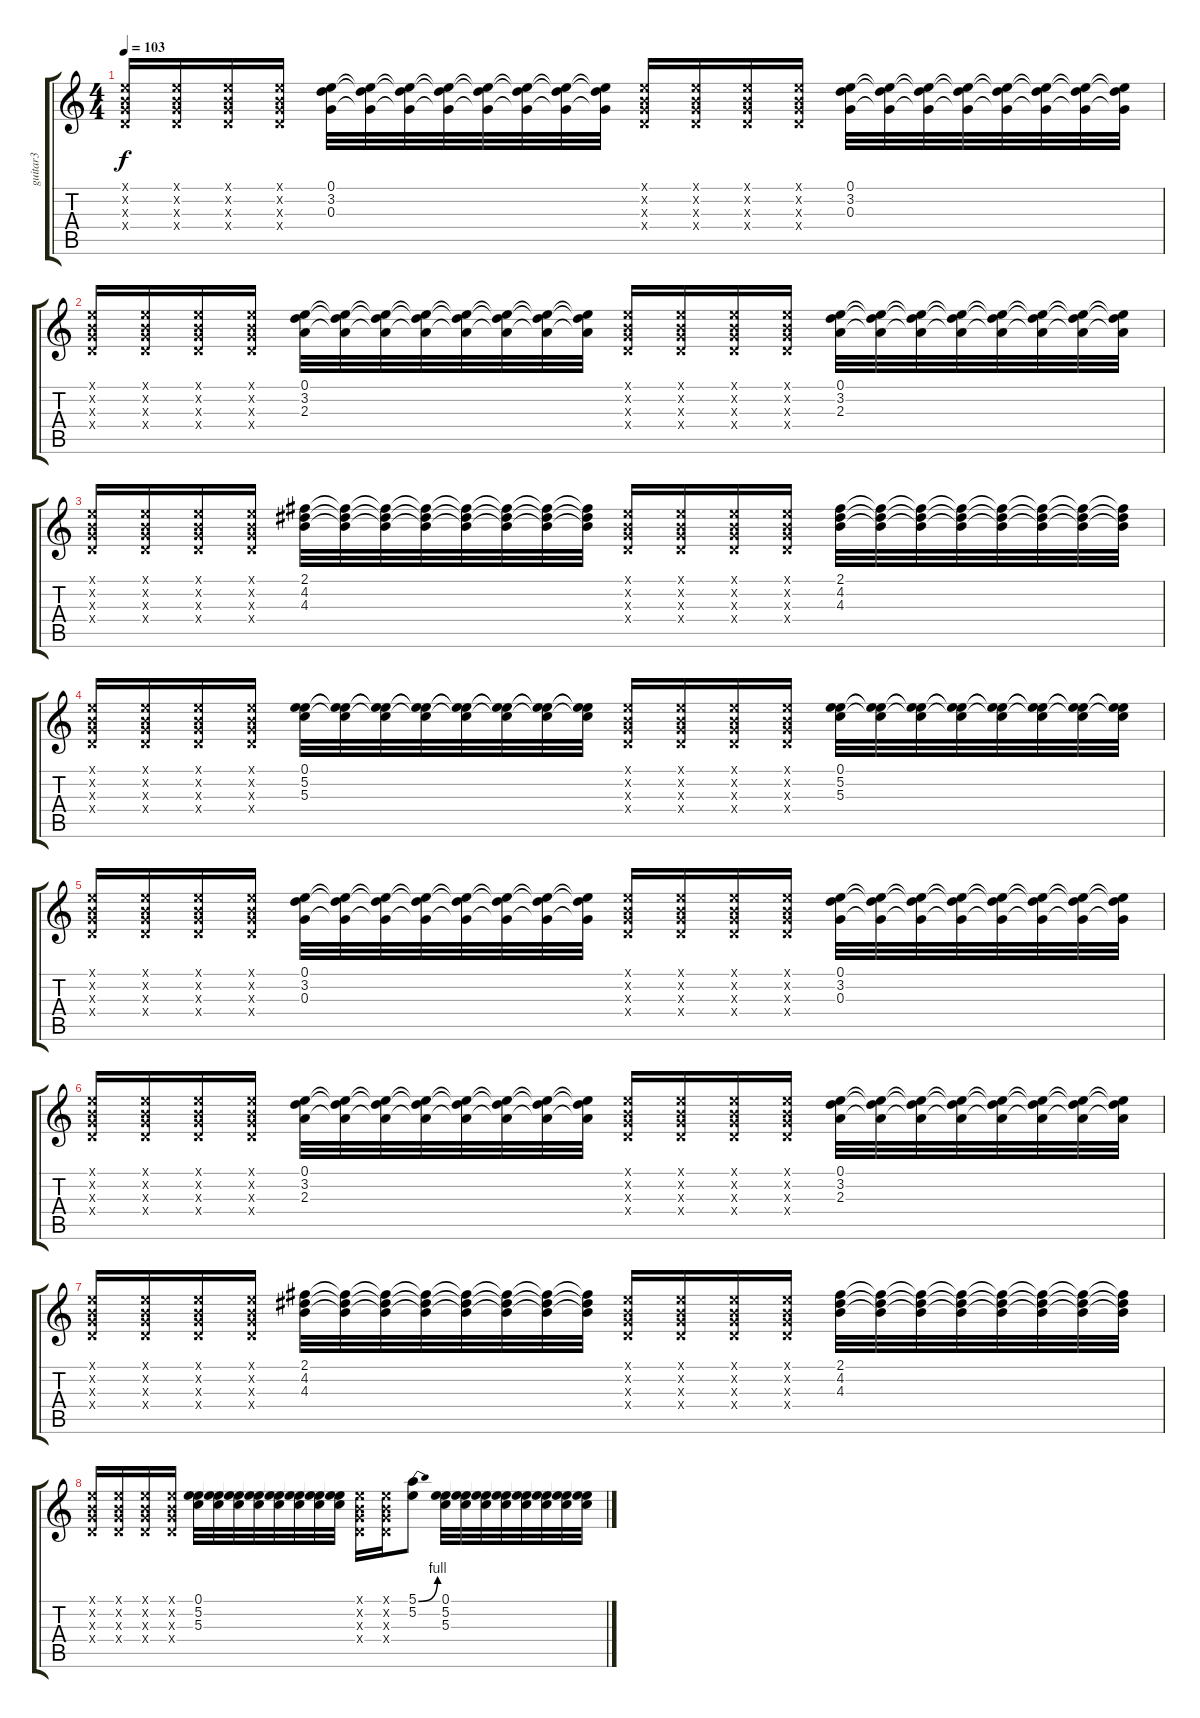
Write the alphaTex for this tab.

\track ("guitar3" "guitar3") {instrument distortionguitar}
\staff {score tabs}
\tuning (E4 B3 G3 D3 A2 E2) {hide}
\ts (4 4)
\tempo 103
\clef g2
\ks c
(0.1{x} 0.2{x} 0.3{x} 0.4{x}).16{dy f} (0.1{x} 0.2{x} 0.3{x} 0.4{x}).16 (0.1{x} 0.2{x} 0.3{x} 0.4{x}).16 (0.1{x} 0.2{x} 0.3{x} 0.4{x}).16 (0.1 3.2 0.3).32{volume 6} (0.1{t} 3.2{t} 0.3{t}).32{volume 7} (0.1{t} 3.2{t} 0.3{t}).32{volume 8} (0.1{t} 3.2{t} 0.3{t}).32{volume 9} (0.1{t} 3.2{t} 0.3{t}).32{volume 10} (0.1{t} 3.2{t} 0.3{t}).32{volume 11} (0.1{t} 3.2{t} 0.3{t}).32{volume 12} (0.1{t} 3.2{t} 0.3{t}).32{volume 13} (0.1{x} 0.2{x} 0.3{x} 0.4{x}).16 (0.1{x} 0.2{x} 0.3{x} 0.4{x}).16 (0.1{x} 0.2{x} 0.3{x} 0.4{x}).16 (0.1{x} 0.2{x} 0.3{x} 0.4{x}).16 (0.1 3.2 0.3).32{volume 6} (0.1{t} 3.2{t} 0.3{t}).32{volume 7} (0.1{t} 3.2{t} 0.3{t}).32{volume 8} (0.1{t} 3.2{t} 0.3{t}).32{volume 9} (0.1{t} 3.2{t} 0.3{t}).32{volume 10} (0.1{t} 3.2{t} 0.3{t}).32{volume 11} (0.1{t} 3.2{t} 0.3{t}).32{volume 12} (0.1{t} 3.2{t} 0.3{t}).32{volume 13} |
(0.1{x} 0.2{x} 0.3{x} 0.4{x}).16 (0.1{x} 0.2{x} 0.3{x} 0.4{x}).16 (0.1{x} 0.2{x} 0.3{x} 0.4{x}).16 (0.1{x} 0.2{x} 0.3{x} 0.4{x}).16 (0.1 3.2 2.3).32{volume 6} (0.1{t} 3.2{t} 2.3{t}).32{volume 7} (0.1{t} 3.2{t} 2.3{t}).32{volume 8} (0.1{t} 3.2{t} 2.3{t}).32{volume 9} (0.1{t} 3.2{t} 2.3{t}).32{volume 10} (0.1{t} 3.2{t} 2.3{t}).32{volume 11} (0.1{t} 3.2{t} 2.3{t}).32{volume 12} (0.1{t} 3.2{t} 2.3{t}).32{volume 13} (0.1{x} 0.2{x} 0.3{x} 0.4{x}).16 (0.1{x} 0.2{x} 0.3{x} 0.4{x}).16 (0.1{x} 0.2{x} 0.3{x} 0.4{x}).16 (0.1{x} 0.2{x} 0.3{x} 0.4{x}).16 (0.1 3.2 2.3).32{volume 6} (0.1{t} 3.2{t} 2.3{t}).32{volume 7} (0.1{t} 3.2{t} 2.3{t}).32{volume 8} (0.1{t} 3.2{t} 2.3{t}).32{volume 9} (0.1{t} 3.2{t} 2.3{t}).32{volume 10} (0.1{t} 3.2{t} 2.3{t}).32{volume 11} (0.1{t} 3.2{t} 2.3{t}).32{volume 12} (0.1{t} 3.2{t} 2.3{t}).32{volume 13} |
(0.1{x} 0.2{x} 0.3{x} 0.4{x}).16 (0.1{x} 0.2{x} 0.3{x} 0.4{x}).16 (0.1{x} 0.2{x} 0.3{x} 0.4{x}).16 (0.1{x} 0.2{x} 0.3{x} 0.4{x}).16 (2.1 4.2 4.3).32{volume 6} (2.1{t} 4.2{t} 4.3{t}).32{volume 7} (2.1{t} 4.2{t} 4.3{t}).32{volume 8} (2.1{t} 4.2{t} 4.3{t}).32{volume 9} (2.1{t} 4.2{t} 4.3{t}).32{volume 10} (2.1{t} 4.2{t} 4.3{t}).32{volume 11} (2.1{t} 4.2{t} 4.3{t}).32{volume 12} (2.1{t} 4.2{t} 4.3{t}).32{volume 13} (0.1{x} 0.2{x} 0.3{x} 0.4{x}).16 (0.1{x} 0.2{x} 0.3{x} 0.4{x}).16 (0.1{x} 0.2{x} 0.3{x} 0.4{x}).16 (0.1{x} 0.2{x} 0.3{x} 0.4{x}).16 (2.1 4.2 4.3).32{volume 6} (2.1{t} 4.2{t} 4.3{t}).32{volume 7} (2.1{t} 4.2{t} 4.3{t}).32{volume 8} (2.1{t} 4.2{t} 4.3{t}).32{volume 9} (2.1{t} 4.2{t} 4.3{t}).32{volume 10} (2.1{t} 4.2{t} 4.3{t}).32{volume 11} (2.1{t} 4.2{t} 4.3{t}).32{volume 12} (2.1{t} 4.2{t} 4.3{t}).32{volume 13} |
(0.1{x} 0.2{x} 0.3{x} 0.4{x}).16 (0.1{x} 0.2{x} 0.3{x} 0.4{x}).16 (0.1{x} 0.2{x} 0.3{x} 0.4{x}).16 (0.1{x} 0.2{x} 0.3{x} 0.4{x}).16 (0.1 5.2 5.3).32{volume 6} (0.1{t} 5.2{t} 5.3{t}).32{volume 7} (0.1{t} 5.2{t} 5.3{t}).32{volume 8} (0.1{t} 5.2{t} 5.3{t}).32{volume 9} (0.1{t} 5.2{t} 5.3{t}).32{volume 10} (0.1{t} 5.2{t} 5.3{t}).32{volume 11} (0.1{t} 5.2{t} 5.3{t}).32{volume 12} (0.1{t} 5.2{t} 5.3{t}).32{volume 13} (0.1{x} 0.2{x} 0.3{x} 0.4{x}).16 (0.1{x} 0.2{x} 0.3{x} 0.4{x}).16 (0.1{x} 0.2{x} 0.3{x} 0.4{x}).16 (0.1{x} 0.2{x} 0.3{x} 0.4{x}).16 (0.1 5.2 5.3).32{volume 6} (0.1{t} 5.2{t} 5.3{t}).32{volume 7} (0.1{t} 5.2{t} 5.3{t}).32{volume 8} (0.1{t} 5.2{t} 5.3{t}).32{volume 9} (0.1{t} 5.2{t} 5.3{t}).32{volume 10} (0.1{t} 5.2{t} 5.3{t}).32{volume 11} (0.1{t} 5.2{t} 5.3{t}).32{volume 12} (0.1{t} 5.2{t} 5.3{t}).32{volume 13} |
(0.1{x} 0.2{x} 0.3{x} 0.4{x}).16 (0.1{x} 0.2{x} 0.3{x} 0.4{x}).16 (0.1{x} 0.2{x} 0.3{x} 0.4{x}).16 (0.1{x} 0.2{x} 0.3{x} 0.4{x}).16 (0.1 3.2 0.3).32{volume 6} (0.1{t} 3.2{t} 0.3{t}).32{volume 7} (0.1{t} 3.2{t} 0.3{t}).32{volume 8} (0.1{t} 3.2{t} 0.3{t}).32{volume 9} (0.1{t} 3.2{t} 0.3{t}).32{volume 10} (0.1{t} 3.2{t} 0.3{t}).32{volume 11} (0.1{t} 3.2{t} 0.3{t}).32{volume 12} (0.1{t} 3.2{t} 0.3{t}).32{volume 13} (0.1{x} 0.2{x} 0.3{x} 0.4{x}).16 (0.1{x} 0.2{x} 0.3{x} 0.4{x}).16 (0.1{x} 0.2{x} 0.3{x} 0.4{x}).16 (0.1{x} 0.2{x} 0.3{x} 0.4{x}).16 (0.1 3.2 0.3).32{volume 6} (0.1{t} 3.2{t} 0.3{t}).32{volume 7} (0.1{t} 3.2{t} 0.3{t}).32{volume 8} (0.1{t} 3.2{t} 0.3{t}).32{volume 9} (0.1{t} 3.2{t} 0.3{t}).32{volume 10} (0.1{t} 3.2{t} 0.3{t}).32{volume 11} (0.1{t} 3.2{t} 0.3{t}).32{volume 12} (0.1{t} 3.2{t} 0.3{t}).32{volume 13} |
(0.1{x} 0.2{x} 0.3{x} 0.4{x}).16 (0.1{x} 0.2{x} 0.3{x} 0.4{x}).16 (0.1{x} 0.2{x} 0.3{x} 0.4{x}).16 (0.1{x} 0.2{x} 0.3{x} 0.4{x}).16 (0.1 3.2 2.3).32{volume 6} (0.1{t} 3.2{t} 2.3{t}).32{volume 7} (0.1{t} 3.2{t} 2.3{t}).32{volume 8} (0.1{t} 3.2{t} 2.3{t}).32{volume 9} (0.1{t} 3.2{t} 2.3{t}).32{volume 10} (0.1{t} 3.2{t} 2.3{t}).32{volume 11} (0.1{t} 3.2{t} 2.3{t}).32{volume 12} (0.1{t} 3.2{t} 2.3{t}).32{volume 13} (0.1{x} 0.2{x} 0.3{x} 0.4{x}).16 (0.1{x} 0.2{x} 0.3{x} 0.4{x}).16 (0.1{x} 0.2{x} 0.3{x} 0.4{x}).16 (0.1{x} 0.2{x} 0.3{x} 0.4{x}).16 (0.1 3.2 2.3).32{volume 6} (0.1{t} 3.2{t} 2.3{t}).32{volume 7} (0.1{t} 3.2{t} 2.3{t}).32{volume 8} (0.1{t} 3.2{t} 2.3{t}).32{volume 9} (0.1{t} 3.2{t} 2.3{t}).32{volume 10} (0.1{t} 3.2{t} 2.3{t}).32{volume 11} (0.1{t} 3.2{t} 2.3{t}).32{volume 12} (0.1{t} 3.2{t} 2.3{t}).32{volume 13} |
(0.1{x} 0.2{x} 0.3{x} 0.4{x}).16 (0.1{x} 0.2{x} 0.3{x} 0.4{x}).16 (0.1{x} 0.2{x} 0.3{x} 0.4{x}).16 (0.1{x} 0.2{x} 0.3{x} 0.4{x}).16 (2.1 4.2 4.3).32{volume 6} (2.1{t} 4.2{t} 4.3{t}).32{volume 7} (2.1{t} 4.2{t} 4.3{t}).32{volume 8} (2.1{t} 4.2{t} 4.3{t}).32{volume 9} (2.1{t} 4.2{t} 4.3{t}).32{volume 10} (2.1{t} 4.2{t} 4.3{t}).32{volume 11} (2.1{t} 4.2{t} 4.3{t}).32{volume 12} (2.1{t} 4.2{t} 4.3{t}).32{volume 13} (0.1{x} 0.2{x} 0.3{x} 0.4{x}).16 (0.1{x} 0.2{x} 0.3{x} 0.4{x}).16 (0.1{x} 0.2{x} 0.3{x} 0.4{x}).16 (0.1{x} 0.2{x} 0.3{x} 0.4{x}).16 (2.1 4.2 4.3).32{volume 6} (2.1{t} 4.2{t} 4.3{t}).32{volume 7} (2.1{t} 4.2{t} 4.3{t}).32{volume 8} (2.1{t} 4.2{t} 4.3{t}).32{volume 9} (2.1{t} 4.2{t} 4.3{t}).32{volume 10} (2.1{t} 4.2{t} 4.3{t}).32{volume 11} (2.1{t} 4.2{t} 4.3{t}).32{volume 12} (2.1{t} 4.2{t} 4.3{t}).32{volume 13} |
(0.1{x} 0.2{x} 0.3{x} 0.4{x}).16 (0.1{x} 0.2{x} 0.3{x} 0.4{x}).16 (0.1{x} 0.2{x} 0.3{x} 0.4{x}).16 (0.1{x} 0.2{x} 0.3{x} 0.4{x}).16 (0.1 5.2 5.3).32{volume 6} (0.1{t} 5.2{t} 5.3{t}).32{volume 7} (0.1{t} 5.2{t} 5.3{t}).32{volume 8} (0.1{t} 5.2{t} 5.3{t}).32{volume 9} (0.1{t} 5.2{t} 5.3{t}).32{volume 10} (0.1{t} 5.2{t} 5.3{t}).32{volume 11} (0.1{t} 5.2{t} 5.3{t}).32{volume 12} (0.1{t} 5.2{t} 5.3{t}).32{volume 13} (0.1{x} 0.2{x} 0.3{x} 0.4{x}).16 (0.1{x} 0.2{x} 0.3{x} 0.4{x}).16 (5.1{be (bend 0 0 60 4)} 5.2).8{volume 9} (0.1 5.2 5.3).32{volume 6} (0.1{t} 5.2{t} 5.3{t}).32{volume 7} (0.1{t} 5.2{t} 5.3{t}).32{volume 8} (0.1{t} 5.2{t} 5.3{t}).32{volume 9} (0.1{t} 5.2{t} 5.3{t}).32{volume 10} (0.1{t} 5.2{t} 5.3{t}).32{volume 11} (0.1{t} 5.2{t} 5.3{t}).32{volume 12} (0.1{t} 5.2{t} 5.3{t}).32{volume 13}
